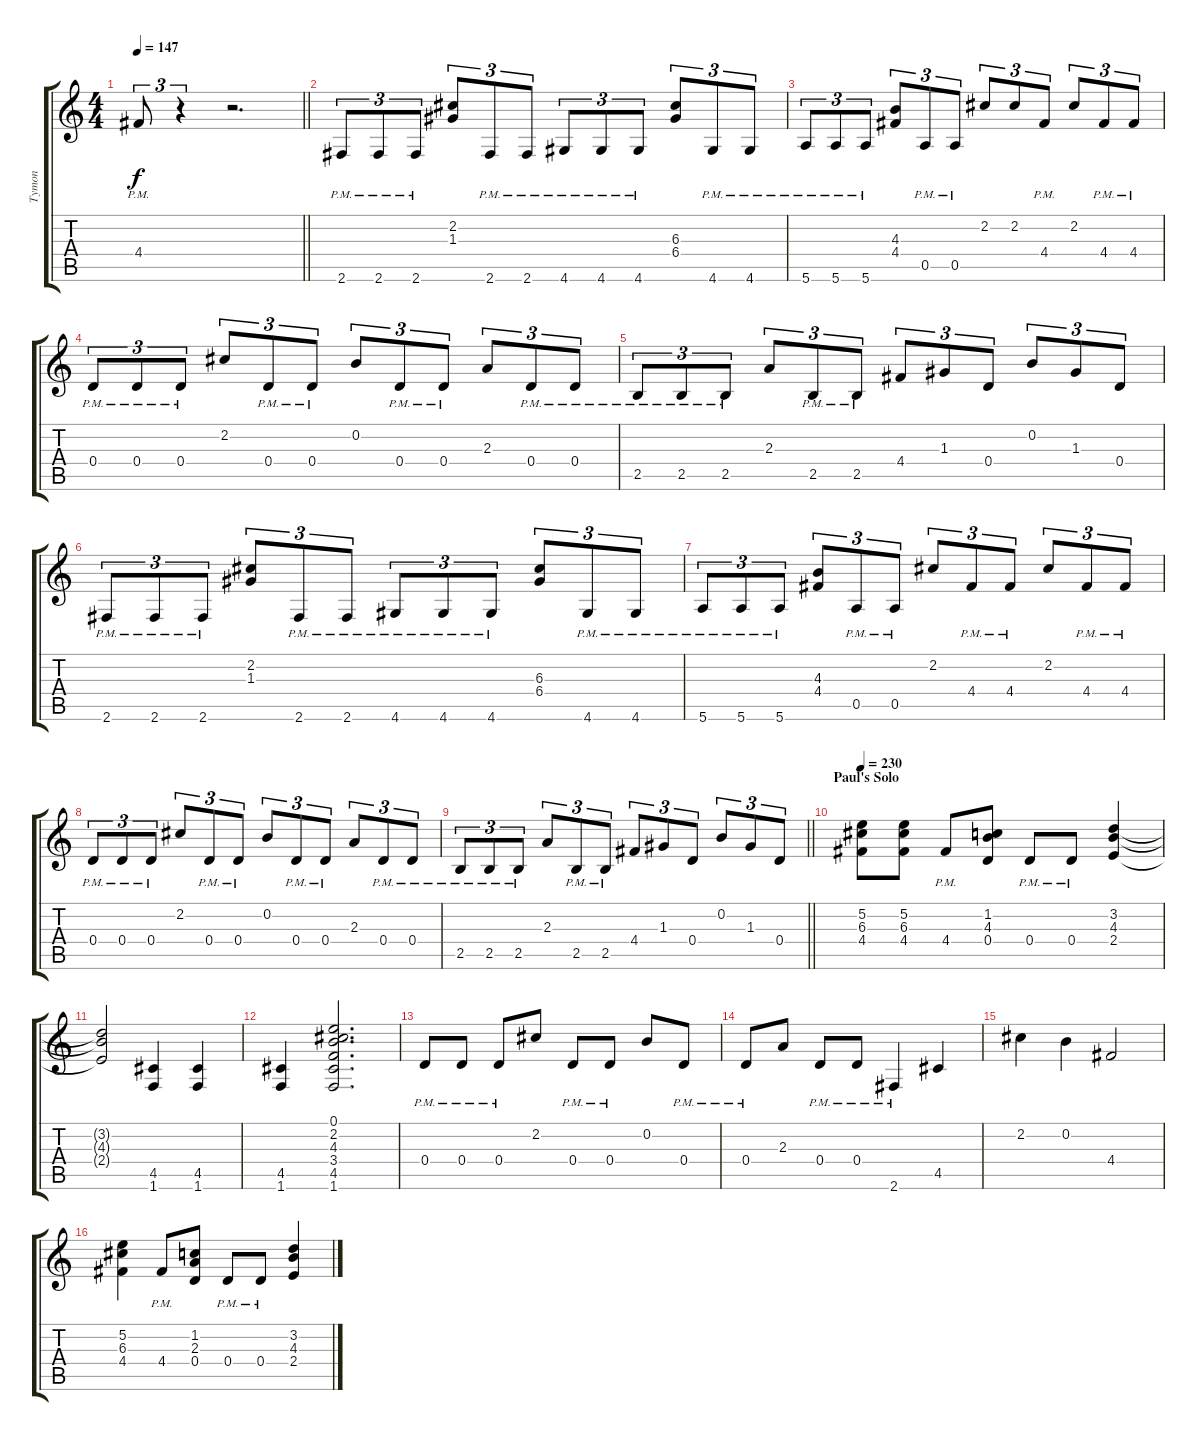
\track ("Tymon" "Tymon") {instrument distortionguitar}
\staff {score tabs}
\tuning (E4 B3 G3 D3 A2 E2) {hide}
\ts (4 4)
\tempo 147
\clef g2
\barLineRight lightlight
\ks c
4.4{pm}.8{tu (3 2) dy f} r.4{tu (3 2)} r.2{d} |
2.6{pm}.8{tu (3 2)} 2.6{pm}.8{tu (3 2)} 2.6{pm}.8{tu (3 2)} (2.2 1.3).8{tu (3 2)} 2.6{pm}.8{tu (3 2)} 2.6{pm}.8{tu (3 2)} 4.6{pm}.8{tu (3 2)} 4.6{pm}.8{tu (3 2)} 4.6{pm}.8{tu (3 2)} (6.3 6.4).8{tu (3 2)} 4.6{pm}.8{tu (3 2)} 4.6{pm}.8{tu (3 2)} |
5.6{pm}.8{tu (3 2)} 5.6{pm}.8{tu (3 2)} 5.6{pm}.8{tu (3 2)} (4.3 4.4).8{tu (3 2)} 0.5{pm}.8{tu (3 2)} 0.5{pm}.8{tu (3 2)} 2.2.8{tu (3 2)} 2.2.8{tu (3 2)} 4.4{pm}.8{tu (3 2)} 2.2.8{tu (3 2)} 4.4{pm}.8{tu (3 2)} 4.4{pm}.8{tu (3 2)} |
0.4{pm}.8{tu (3 2)} 0.4{pm}.8{tu (3 2)} 0.4{pm}.8{tu (3 2)} 2.2.8{tu (3 2)} 0.4{pm}.8{tu (3 2)} 0.4{pm}.8{tu (3 2)} 0.2.8{tu (3 2)} 0.4{pm}.8{tu (3 2)} 0.4{pm}.8{tu (3 2)} 2.3.8{tu (3 2)} 0.4{pm}.8{tu (3 2)} 0.4{pm}.8{tu (3 2)} |
2.5{pm}.8{tu (3 2)} 2.5{pm}.8{tu (3 2)} 2.5{pm}.8{tu (3 2)} 2.3.8{tu (3 2)} 2.5{pm}.8{tu (3 2)} 2.5{pm}.8{tu (3 2)} 4.4.8{tu (3 2)} 1.3.8{tu (3 2)} 0.4.8{tu (3 2)} 0.2.8{tu (3 2)} 1.3.8{tu (3 2)} 0.4.8{tu (3 2)} |
2.6{pm}.8{tu (3 2)} 2.6{pm}.8{tu (3 2)} 2.6{pm}.8{tu (3 2)} (2.2 1.3).8{tu (3 2)} 2.6{pm}.8{tu (3 2)} 2.6{pm}.8{tu (3 2)} 4.6{pm}.8{tu (3 2)} 4.6{pm}.8{tu (3 2)} 4.6{pm}.8{tu (3 2)} (6.3 6.4).8{tu (3 2)} 4.6{pm}.8{tu (3 2)} 4.6{pm}.8{tu (3 2)} |
5.6{pm}.8{tu (3 2)} 5.6{pm}.8{tu (3 2)} 5.6{pm}.8{tu (3 2)} (4.3 4.4).8{tu (3 2)} 0.5{pm}.8{tu (3 2)} 0.5{pm}.8{tu (3 2)} 2.2.8{tu (3 2)} 4.4{pm}.8{tu (3 2)} 4.4{pm}.8{tu (3 2)} 2.2.8{tu (3 2)} 4.4{pm}.8{tu (3 2)} 4.4{pm}.8{tu (3 2)} |
0.4{pm}.8{tu (3 2)} 0.4{pm}.8{tu (3 2)} 0.4{pm}.8{tu (3 2)} 2.2.8{tu (3 2)} 0.4{pm}.8{tu (3 2)} 0.4{pm}.8{tu (3 2)} 0.2.8{tu (3 2)} 0.4{pm}.8{tu (3 2)} 0.4{pm}.8{tu (3 2)} 2.3.8{tu (3 2)} 0.4{pm}.8{tu (3 2)} 0.4{pm}.8{tu (3 2)} |
\barLineRight lightlight
2.5{pm}.8{tu (3 2)} 2.5{pm}.8{tu (3 2)} 2.5{pm}.8{tu (3 2)} 2.3.8{tu (3 2)} 2.5{pm}.8{tu (3 2)} 2.5{pm}.8{tu (3 2)} 4.4.8{tu (3 2)} 1.3.8{tu (3 2)} 0.4.8{tu (3 2)} 0.2.8{tu (3 2)} 1.3.8{tu (3 2)} 0.4.8{tu (3 2)} |
\section ("" "Paul's Solo")
\tempo 230
(5.2 6.3 4.4).8 (5.2 6.3 4.4).8 4.4{pm}.8 (1.2 4.3 0.4).8 0.4{pm}.8 0.4{pm}.8 (3.2 4.3 2.4).4 |
(3.2{t} 4.3{t} 2.4{t}).2 (4.5 1.6).4 (4.5 1.6).4 |
(4.5 1.6).4 (0.1 2.2 4.3 3.4 4.5 1.6).2{d} |
0.4{pm}.8 0.4{pm}.8 0.4{pm}.8 2.2.8 0.4{pm}.8 0.4{pm}.8 0.2.8 0.4{pm}.8 |
0.4{pm}.8 2.3.8 0.4{pm}.8 0.4{pm}.8 2.6{pm}.4 4.5.4 |
2.2.4 0.2.4 4.4.2 |
(5.2 6.3 4.4).4 4.4{pm}.8 (1.2 2.3 0.4).8 0.4{pm}.8 0.4{pm}.8 (3.2 4.3 2.4).4
